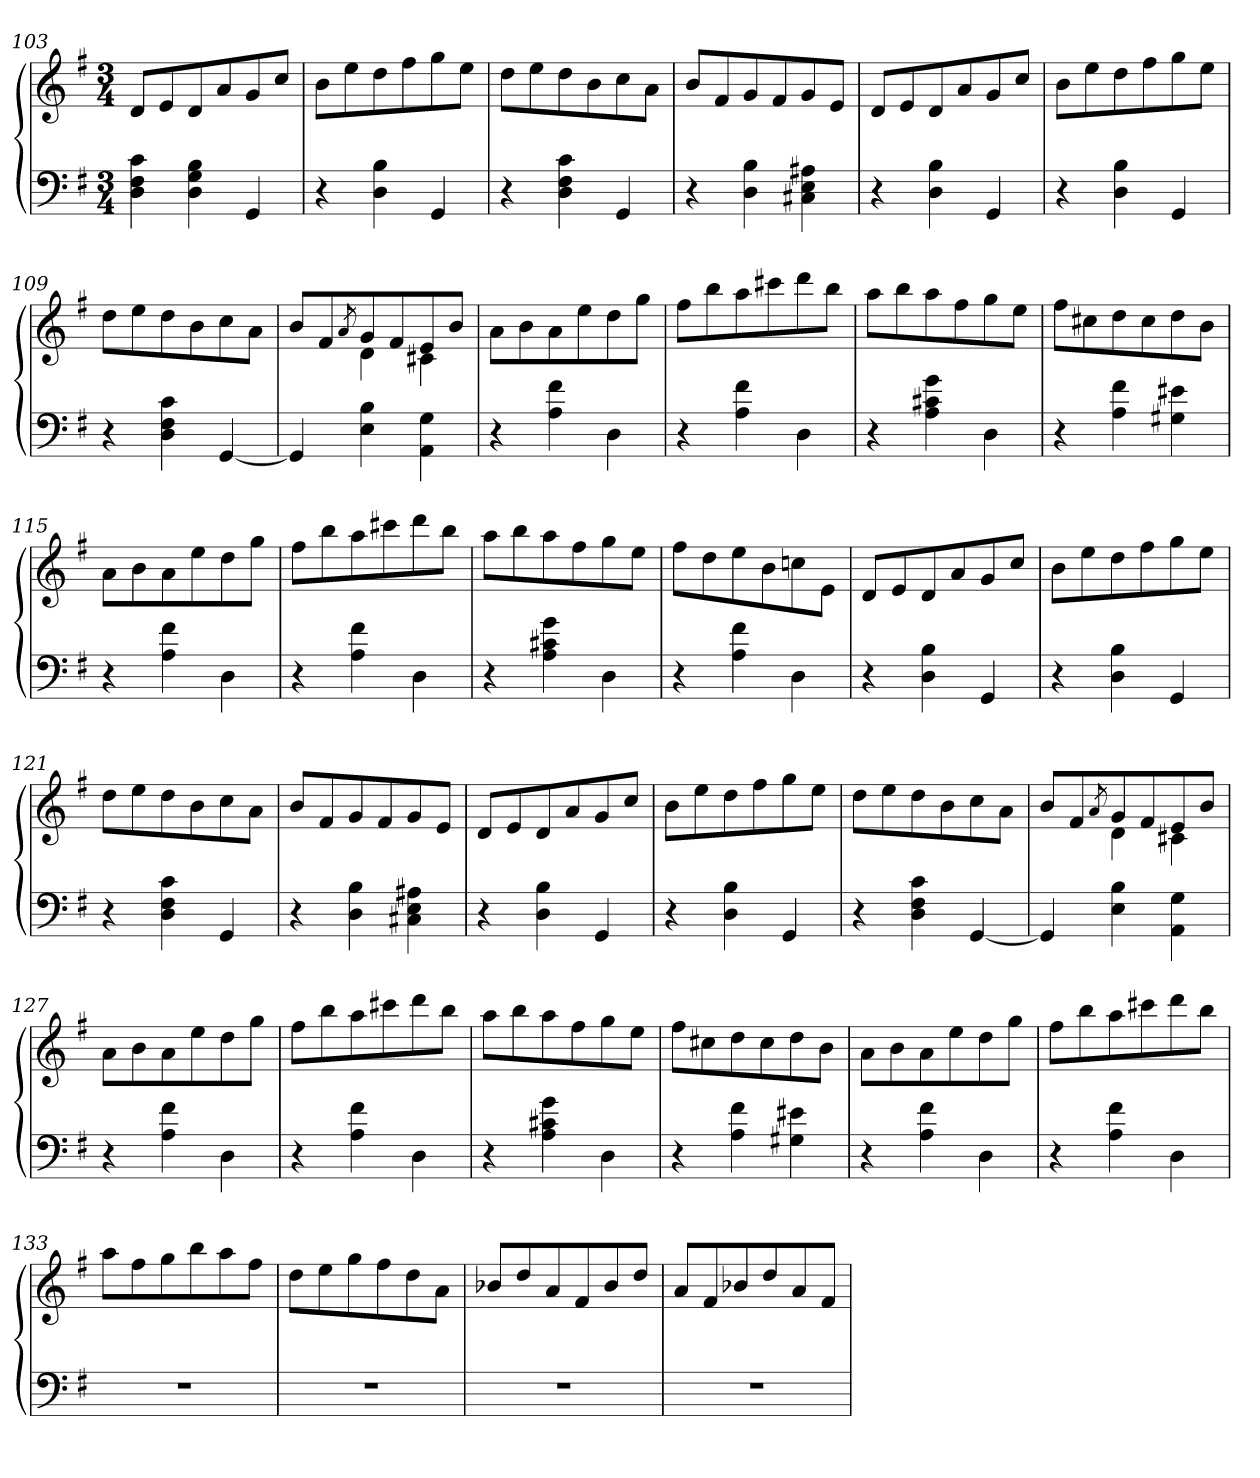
**kern	**kern
*part2	*part1
*staff2	*staff1
*clefF4	*clefG2
*k[f#]	*k[f#]
*M3/4	*M3/4
=103	=103
4c 4F# 4D	8dL
.	8e
4B 4G 4D	8d
.	8a
4GG	8g
.	8ccJ
=104	=104
4r	8bL
.	8ee
4B 4D	8dd
.	8ff#
4GG	8gg
.	8eeJ
=105	=105
4r	8ddL
.	8ee
4c 4F# 4D	8dd
.	8b
4GG	8cc
.	8aJ
=106	=106
4r	8bL
.	8f#
4B 4D	8g
.	8f#
4A#X 4E 4C#X	8g
.	8eJ
=107	=107
4r	8dL
.	8e
4B 4D	8d
.	8a
4GG	8g
.	8ccJ
=108	=108
4r	8bL
.	8ee
4B 4D	8dd
.	8ff#
4GG	8gg
.	8eeJ
=109	=109
4r	8ddL
.	8ee
4c 4F# 4D	8dd
.	8b
[4GG	8cc
.	8aJ
=110	=110
*	*^
4GG]	8bL	4ryy
.	8f#	.
.	8qa/	.
4B 4E	8g	4d
.	8f#	.
4G 4AA	8e	4c#X
.	8bJ	.
*	*v	*v
=111	=111
4r	8aL
.	8b
4f# 4A	8a
.	8ee
4D	8dd
.	8ggJ
=112	=112
4r	8ff#L
.	8bb
4f# 4A	8aa
.	8ccc#X
4D	8ddd
.	8bbJ
=113	=113
4r	8aaL
.	8bb
4g 4c#X 4A	8aa
.	8ff#
4D	8gg
.	8eeJ
=114	=114
4r	8ff#L
.	8cc#X
4f# 4A	8dd
.	8cc#
4e#X 4G#X	8dd
.	8bJ
=115	=115
4r	8aL
.	8b
4f# 4A	8a
.	8ee
4D	8dd
.	8ggJ
=116	=116
4r	8ff#L
.	8bb
4f# 4A	8aa
.	8ccc#X
4D	8ddd
.	8bbJ
=117	=117
4r	8aaL
.	8bb
4g 4c#X 4A	8aa
.	8ff#
4D	8gg
.	8eeJ
=118	=118
4r	8ff#L
.	8dd
4f# 4A	8ee
.	8b
4D	8ccn
.	8eJ
=119	=119
4r	8dL
.	8e
4B 4D	8d
.	8a
4GG	8g
.	8ccJ
=120	=120
4r	8bL
.	8ee
4B 4D	8dd
.	8ff#
4GG	8gg
.	8eeJ
=121	=121
4r	8ddL
.	8ee
4c 4F# 4D	8dd
.	8b
4GG/	8cc
.	8aJ
=122	=122
4r	8bL
.	8f#
4B\ 4D\	8g
.	8f#
4A#X\ 4E\ 4C#X\	8g
.	8eJ
=123	=123
4r	8dL
.	8e
4B 4D	8d
.	8a
4GG	8g
.	8ccJ
=124	=124
4r	8bL
.	8ee
4B 4D	8dd
.	8ff#
4GG	8gg
.	8eeJ
=125	=125
4r	8ddL
.	8ee
4c 4F# 4D	8dd
.	8b
[4GG	8cc
.	8aJ
=126	=126
*	*^
4GG]	8bL	4ryy
.	8f#	.
.	8qa/	.
4B 4E	8g	4d
.	8f#	.
4G 4AA	8e	4c#X
.	8bJ	.
*	*v	*v
=127	=127
4r	8aL
.	8b
4f# 4A	8a
.	8ee
4D	8dd
.	8ggJ
=128	=128
4r	8ff#L
.	8bb
4f# 4A	8aa
.	8ccc#X
4D	8ddd
.	8bbJ
=129	=129
4r	8aaL
.	8bb
4g 4c#X 4A	8aa
.	8ff#
4D	8gg
.	8eeJ
=130	=130
4r	8ff#L
.	8cc#X
4f# 4A	8dd
.	8cc#
4e#X 4G#X	8dd
.	8bJ
=131	=131
4r	8aL
.	8b
4f# 4A	8a
.	8ee
4D	8dd
.	8ggJ
=132	=132
4r	8ff#L
.	8bb
4f# 4A	8aa
.	8ccc#X
4D	8ddd
.	8bbJ
=133	=133
2.r	8aaL
.	8ff#
.	8gg
.	8bb
.	8aa
.	8ff#J
=134	=134
2.r	8ddL
.	8ee
.	8gg
.	8ff#
.	8dd
.	8aJ
=135	=135
2.r	8b-X/L
.	8dd
.	8a
.	8f#
.	8b-
.	8ddJ
=136	=136
2.r	8a/L
.	8f#
.	8b-X
.	8dd
.	8a
.	8f#J
=	=
*-	*-
